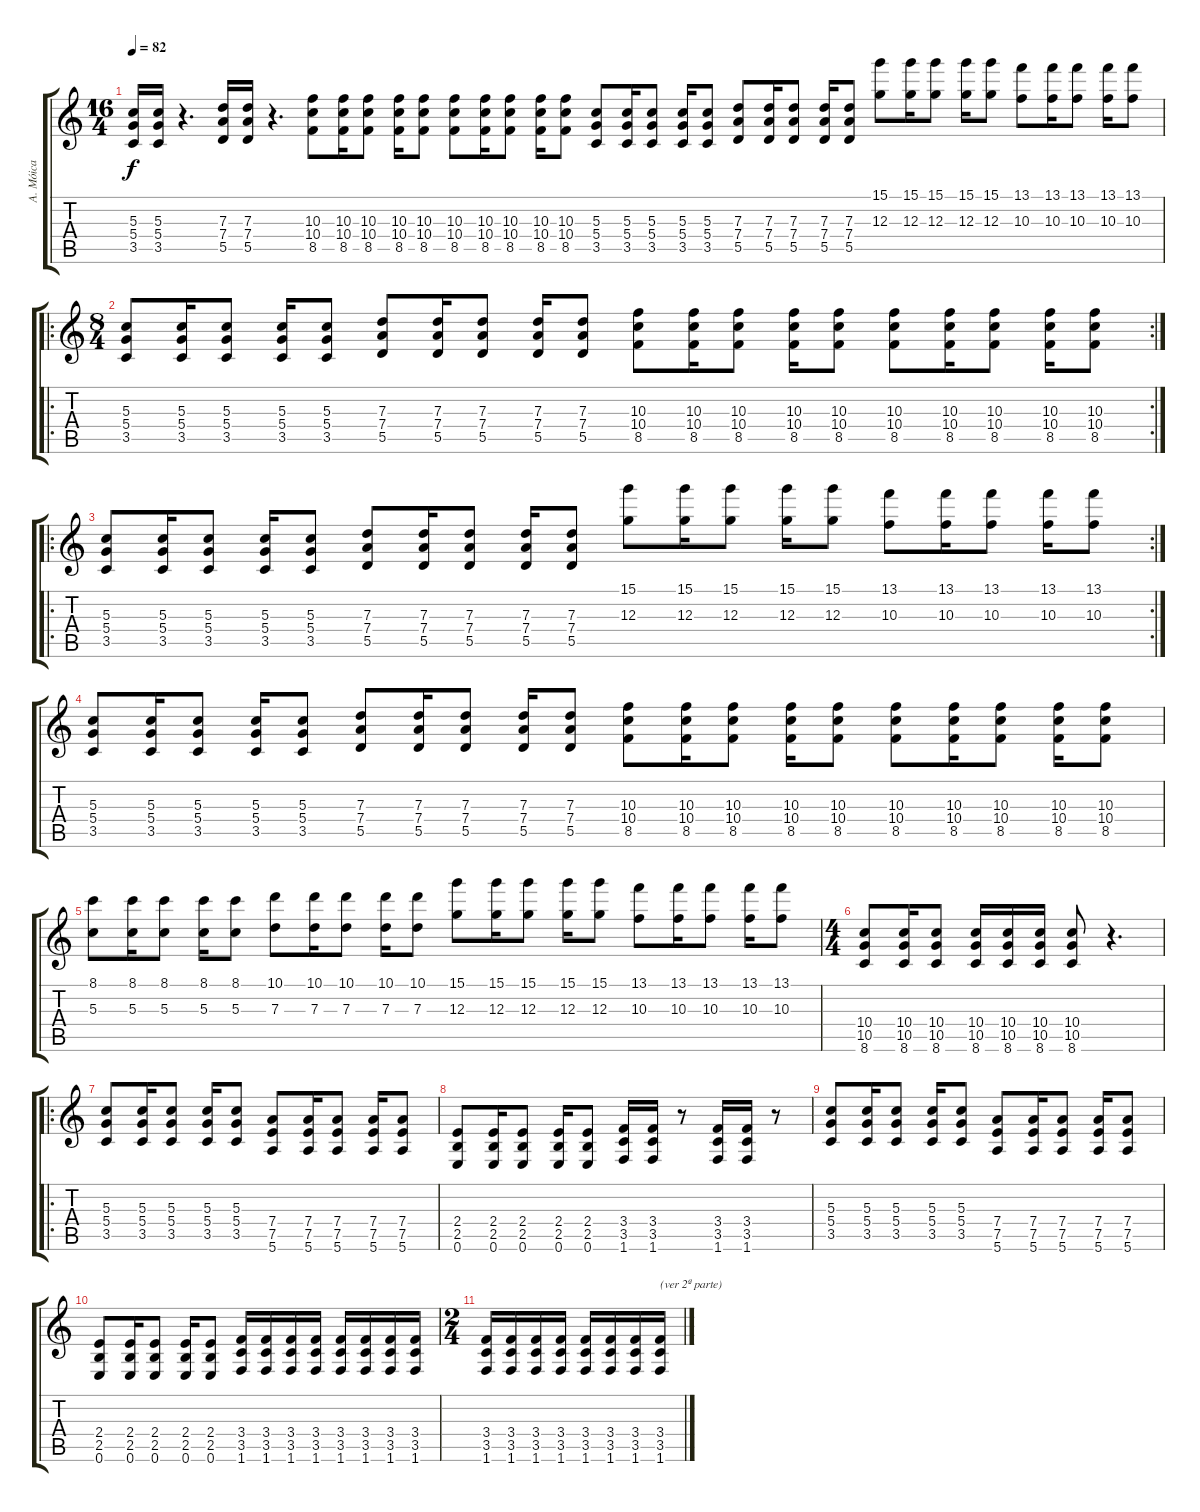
\track ("A. Móica" "A. Móica") {instrument overdrivenguitar}
\staff {score tabs}
\tuning (E4 B3 G3 D3 A2 E2) {hide}
\ts (16 4)
\tempo 82
\clef g2
\ks c
(5.3 5.4 3.5).16{dy f balance 0 instrument overdrivenguitar} (5.3 5.4 3.5).16 r.4{d} (7.3 7.4 5.5).16{balance 16} (7.3 7.4 5.5).16 r.4{d balance 2} (10.3 10.4 8.5).8 (10.3 10.4 8.5).16 (10.3 10.4 8.5).8 (10.3 10.4 8.5).16 (10.3 10.4 8.5).8 (10.3 10.4 8.5).8 (10.3 10.4 8.5).16 (10.3 10.4 8.5).8 (10.3 10.4 8.5).16 (10.3 10.4 8.5).8 (5.3 5.4 3.5).8 (5.3 5.4 3.5).16 (5.3 5.4 3.5).8 (5.3 5.4 3.5).16 (5.3 5.4 3.5).8 (7.3 7.4 5.5).8 (7.3 7.4 5.5).16 (7.3 7.4 5.5).8 (7.3 7.4 5.5).16 (7.3 7.4 5.5).8 (15.1 12.3).8 (15.1 12.3).16 (15.1 12.3).8 (15.1 12.3).16 (15.1 12.3).8 (13.1 10.3).8 (13.1 10.3).16 (13.1 10.3).8 (13.1 10.3).16 (13.1 10.3).8 |
\ro
\rc 2
\ts (8 4)
(5.3 5.4 3.5).8 (5.3 5.4 3.5).16 (5.3 5.4 3.5).8 (5.3 5.4 3.5).16 (5.3 5.4 3.5).8 (7.3 7.4 5.5).8 (7.3 7.4 5.5).16 (7.3 7.4 5.5).8 (7.3 7.4 5.5).16 (7.3 7.4 5.5).8 (10.3 10.4 8.5).8 (10.3 10.4 8.5).16 (10.3 10.4 8.5).8 (10.3 10.4 8.5).16 (10.3 10.4 8.5).8 (10.3 10.4 8.5).8 (10.3 10.4 8.5).16 (10.3 10.4 8.5).8 (10.3 10.4 8.5).16 (10.3 10.4 8.5).8 |
\ro
\rc 2
(5.3 5.4 3.5).8 (5.3 5.4 3.5).16 (5.3 5.4 3.5).8 (5.3 5.4 3.5).16 (5.3 5.4 3.5).8 (7.3 7.4 5.5).8 (7.3 7.4 5.5).16 (7.3 7.4 5.5).8 (7.3 7.4 5.5).16 (7.3 7.4 5.5).8 (15.1 12.3).8 (15.1 12.3).16 (15.1 12.3).8 (15.1 12.3).16 (15.1 12.3).8 (13.1 10.3).8 (13.1 10.3).16 (13.1 10.3).8 (13.1 10.3).16 (13.1 10.3).8 |
(5.3 5.4 3.5).8 (5.3 5.4 3.5).16 (5.3 5.4 3.5).8 (5.3 5.4 3.5).16 (5.3 5.4 3.5).8 (7.3 7.4 5.5).8 (7.3 7.4 5.5).16 (7.3 7.4 5.5).8 (7.3 7.4 5.5).16 (7.3 7.4 5.5).8 (10.3 10.4 8.5).8 (10.3 10.4 8.5).16 (10.3 10.4 8.5).8 (10.3 10.4 8.5).16 (10.3 10.4 8.5).8 (10.3 10.4 8.5).8 (10.3 10.4 8.5).16 (10.3 10.4 8.5).8 (10.3 10.4 8.5).16 (10.3 10.4 8.5).8 |
(8.1 5.3).8 (8.1 5.3).16 (8.1 5.3).8 (8.1 5.3).16 (8.1 5.3).8 (10.1 7.3).8 (10.1 7.3).16 (10.1 7.3).8 (10.1 7.3).16 (10.1 7.3).8 (15.1 12.3).8 (15.1 12.3).16 (15.1 12.3).8 (15.1 12.3).16 (15.1 12.3).8 (13.1 10.3).8 (13.1 10.3).16 (13.1 10.3).8 (13.1 10.3).16 (13.1 10.3).8 |
\ts (4 4)
(10.4 10.5 8.6).8 (10.4 10.5 8.6).16 (10.4 10.5 8.6).8 (10.4 10.5 8.6).16 (10.4 10.5 8.6).16 (10.4 10.5 8.6).16 (10.4 10.5 8.6).8 r.4{d} |
\ro
(5.3 5.4 3.5).8 (5.3 5.4 3.5).16 (5.3 5.4 3.5).8 (5.3 5.4 3.5).16 (5.3 5.4 3.5).8 (7.4 7.5 5.6).8 (7.4 7.5 5.6).16 (7.4 7.5 5.6).8 (7.4 7.5 5.6).16 (7.4 7.5 5.6).8 |
(2.4 2.5 0.6).8 (2.4 2.5 0.6).16 (2.4 2.5 0.6).8 (2.4 2.5 0.6).16 (2.4 2.5 0.6).8 (3.4 3.5 1.6).16 (3.4 3.5 1.6).16 r.8 (3.4 3.5 1.6).16 (3.4 3.5 1.6).16 r.8 |
(5.3 5.4 3.5).8 (5.3 5.4 3.5).16 (5.3 5.4 3.5).8 (5.3 5.4 3.5).16 (5.3 5.4 3.5).8 (7.4 7.5 5.6).8 (7.4 7.5 5.6).16 (7.4 7.5 5.6).8 (7.4 7.5 5.6).16 (7.4 7.5 5.6).8 |
(2.4 2.5 0.6).8 (2.4 2.5 0.6).16 (2.4 2.5 0.6).8 (2.4 2.5 0.6).16 (2.4 2.5 0.6).8 (3.4 3.5 1.6).16 (3.4 3.5 1.6).16 (3.4 3.5 1.6).16 (3.4 3.5 1.6).16 (3.4 3.5 1.6).16 (3.4 3.5 1.6).16 (3.4 3.5 1.6).16 (3.4 3.5 1.6).16 |
\ts (2 4)
(3.4 3.5 1.6).16 (3.4 3.5 1.6).16 (3.4 3.5 1.6).16 (3.4 3.5 1.6).16 (3.4 3.5 1.6).16 (3.4 3.5 1.6).16 (3.4 3.5 1.6).16 (3.4 3.5 1.6).16{txt "(ver 2ª parte)"}
